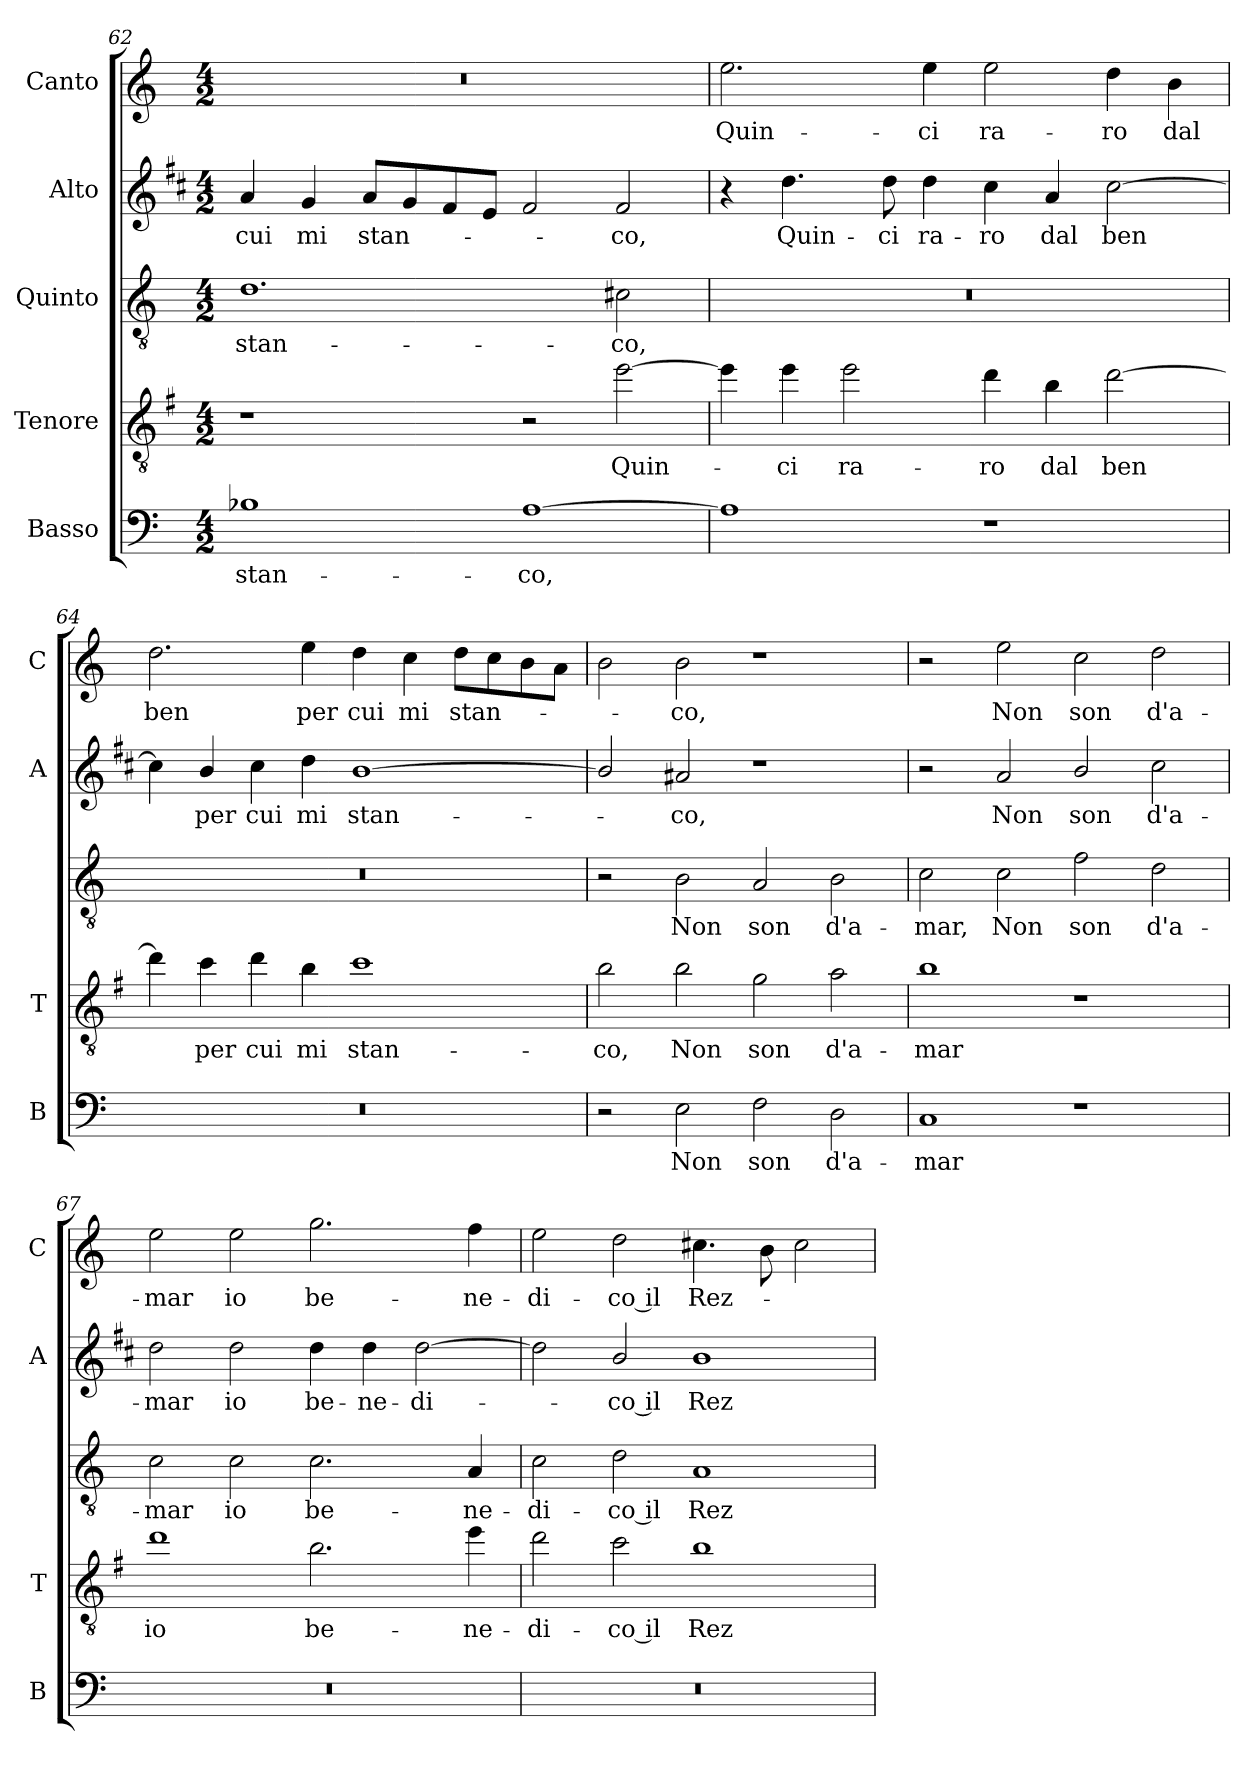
**kern	**text	**kern	**text	**kern	**text	**kern	**text	**kern	**text
*part5	*part5	*part4	*part4	*part3	*part3	*part2	*part2	*part1	*part1
*staff5	*staff5	*staff4	*staff4	*staff3	*staff3	*staff2	*staff2	*staff1	*staff1
*I"Basso	*	*I"Tenore	*	*I"Quinto	*	*I"Alto	*	*I"Canto	*
*I'B	*	*I'T	*	*	*	*I'A	*	*I'C	*
!!LO:LB:g=z
*clefF4	*	*clefGv2	*	*clefGv2	*	*clefG2	*	*clefG2	*
*	*	*ITrd4c7	*	*	*	*ITrd1c2	*	*	*
*k[]	*	*k[]	*	*k[]	*	*k[]	*	*k[]	*
*C:	*	*C:	*	*C:	*	*C:	*	*C:	*
*M4/2	*	*M4/2	*	*M4/2	*	*M4/2	*	*M4/2	*
=62	=62	=62	=62	=62	=62	=62	=62	=62	=62
!	!LO:LY:b	!	!	!	!LO:LY:b	!	!LO:LY:b	!	!
1B-X	stan-	1r	.	1.d	stan-	4g/	cui	0r	.
!	!	!	!	!	!	!	!LO:LY:b	!	!
.	.	.	.	.	.	4f/	mi	.	.
!	!	!	!	!	!	!	!LO:LY:b	!	!
.	.	.	.	.	.	8g/L	stan-	.	.
.	.	.	.	.	.	8f/	.	.	.
.	.	.	.	.	.	8e/	.	.	.
.	.	.	.	.	.	8d/J	.	.	.
!	!LO:LY:b	!	!	!	!	!	!	!	!
[1A	-co,	2r	.	.	.	2e/	.	.	.
!	!	!	!LO:LY:b	!	!LO:LY:b	!	!LO:LY:b	!	!
.	.	[2a\	Quin-	2c#X\	-co,	2e/	-co,	.	.
=63	=63	=63	=63	=63	=63	=63	=63	=63	=63
!	!	!	!	!	!	!	!	!	!LO:LY:b
1A]	.	4a\]	.	0r	.	4r	.	2.ee\	Quin-
!	!	!	!LO:LY:b	!	!	!	!LO:LY:b	!	!
.	.	4a\	-ci	.	.	4.cc\	Quin-	.	.
!	!	!	!LO:LY:b	!	!	!	!	!	!
.	.	2a\	ra-	.	.	.	.	.	.
!	!	!	!	!	!	!	!LO:LY:b	!	!
.	.	.	.	.	.	8cc\	-ci	.	.
!	!	!	!	!	!	!	!LO:LY:b	!	!LO:LY:b
.	.	.	.	.	.	4cc\	ra-	4ee\	-ci
!	!	!	!LO:LY:b	!	!	!	!LO:LY:b	!	!LO:LY:b
1r	.	4g\	-ro	.	.	4b\	-ro	2ee\	ra-
!	!	!	!LO:LY:b	!	!	!	!LO:LY:b	!	!
.	.	4e\	dal	.	.	4g/	dal	.	.
!	!	!	!LO:LY:b	!	!	!	!LO:LY:b	!	!LO:LY:b
.	.	[2g\	ben	.	.	[2b\	ben	4dd\	-ro
!	!	!	!	!	!	!	!	!	!LO:LY:b
.	.	.	.	.	.	.	.	4b\	dal
=64	=64	=64	=64	=64	=64	=64	=64	=64	=64
!	!	!	!	!	!	!	!	!	!LO:LY:b
0r	.	4g\]	.	0r	.	4b\]	.	2.dd\	ben
!	!	!	!LO:LY:b	!	!	!	!LO:LY:b	!	!
.	.	4f\	per	.	.	4a/	per	.	.
!	!	!	!LO:LY:b	!	!	!	!LO:LY:b	!	!
.	.	4g\	cui	.	.	4b\	cui	.	.
!	!	!	!LO:LY:b	!	!	!	!LO:LY:b	!	!LO:LY:b
.	.	4e\	mi	.	.	4cc\	mi	4ee\	per
!	!	!	!LO:LY:b	!	!	!	!LO:LY:b	!	!LO:LY:b
.	.	1f	stan-	.	.	[1a	stan-	4dd\	cui
!	!	!	!	!	!	!	!	!	!LO:LY:b
.	.	.	.	.	.	.	.	4cc\	mi
!	!	!	!	!	!	!	!	!	!LO:LY:b
.	.	.	.	.	.	.	.	8dd\L	stan-
.	.	.	.	.	.	.	.	8cc\	.
.	.	.	.	.	.	.	.	8b\	.
.	.	.	.	.	.	.	.	8a\J	.
=65	=65	=65	=65	=65	=65	=65	=65	=65	=65
!	!	!	!LO:LY:b	!	!	!	!	!	!
2r	.	2e\	-co,	2r	.	2a/]	.	2b\	.
!	!LO:LY:b	!	!LO:LY:b	!	!LO:LY:b	!	!LO:LY:b	!	!LO:LY:b
2E\	Non	2e\	Non	2B\	Non	2g#X/	-co,	2b\	-co,
!	!LO:LY:b	!	!LO:LY:b	!	!LO:LY:b	!	!	!	!
2F\	son	2c\	son	2A/	son	1r	.	1r	.
!	!LO:LY:b	!	!LO:LY:b	!	!LO:LY:b	!	!	!	!
2D\	d'a-	2d\	d'a-	2B\	d'a-	.	.	.	.
!!LO:LB:g=z
=66	=66	=66	=66	=66	=66	=66	=66	=66	=66
!	!LO:LY:b	!	!LO:LY:b	!	!LO:LY:b	!	!	!	!
1C	-mar	1e	-mar	2c\	-mar,	2r	.	2r	.
!	!	!	!	!	!LO:LY:b	!	!LO:LY:b	!	!LO:LY:b
.	.	.	.	2c\	Non	2g/	Non	2ee\	Non
!	!	!	!	!	!LO:LY:b	!	!LO:LY:b	!	!LO:LY:b
1r	.	1r	.	2f\	son	2a/	son	2cc\	son
!	!	!	!	!	!LO:LY:b	!	!LO:LY:b	!	!LO:LY:b
.	.	.	.	2d\	d'a-	2b\	d'a-	2dd\	d'a-
=67	=67	=67	=67	=67	=67	=67	=67	=67	=67
!	!	!	!LO:LY:b	!	!LO:LY:b	!	!LO:LY:b	!	!LO:LY:b
0r	.	1g	io	2c\	-mar	2cc\	-mar	2ee\	-mar
!	!	!	!	!	!LO:LY:b	!	!LO:LY:b	!	!LO:LY:b
.	.	.	.	2c\	io	2cc\	io	2ee\	io
!	!	!	!LO:LY:b	!	!LO:LY:b	!	!LO:LY:b	!	!LO:LY:b
.	.	2.e\	be-	2.c\	be-	4cc\	be-	2.gg\	be-
!	!	!	!	!	!	!	!LO:LY:b	!	!
.	.	.	.	.	.	4cc\	-ne-	.	.
!	!	!	!	!	!	!	!LO:LY:b	!	!
.	.	.	.	.	.	[2cc\	-di-	.	.
!	!	!	!LO:LY:b	!	!LO:LY:b	!	!	!	!LO:LY:b
.	.	4a\	-ne-	4A/	-ne-	.	.	4ff\	-ne-
=68	=68	=68	=68	=68	=68	=68	=68	=68	=68
!	!	!	!LO:LY:b	!	!LO:LY:b	!	!	!	!LO:LY:b
0r	.	2g\	-di-	2c\	-di-	2cc\]	.	2ee\	-di-
!	!	!	!LO:LY:b	!	!LO:LY:b	!	!LO:LY:b	!	!LO:LY:b
.	.	2f\	-co il	2d\	-co il	2a/	-co il	2dd\	-co il
!	!	!	!LO:LY:b	!	!LO:LY:b	!	!LO:LY:b	!	!LO:LY:b
.	.	1e	Rez-	1A	Rez-	1a	Rez-	4.cc#X\	Rez-
.	.	.	.	.	.	.	.	8b\	.
.	.	.	.	.	.	.	.	2cc#\	.
=	=	=	=	=	=	=	=	=	=
*-	*-	*-	*-	*-	*-	*-	*-	*-	*-
